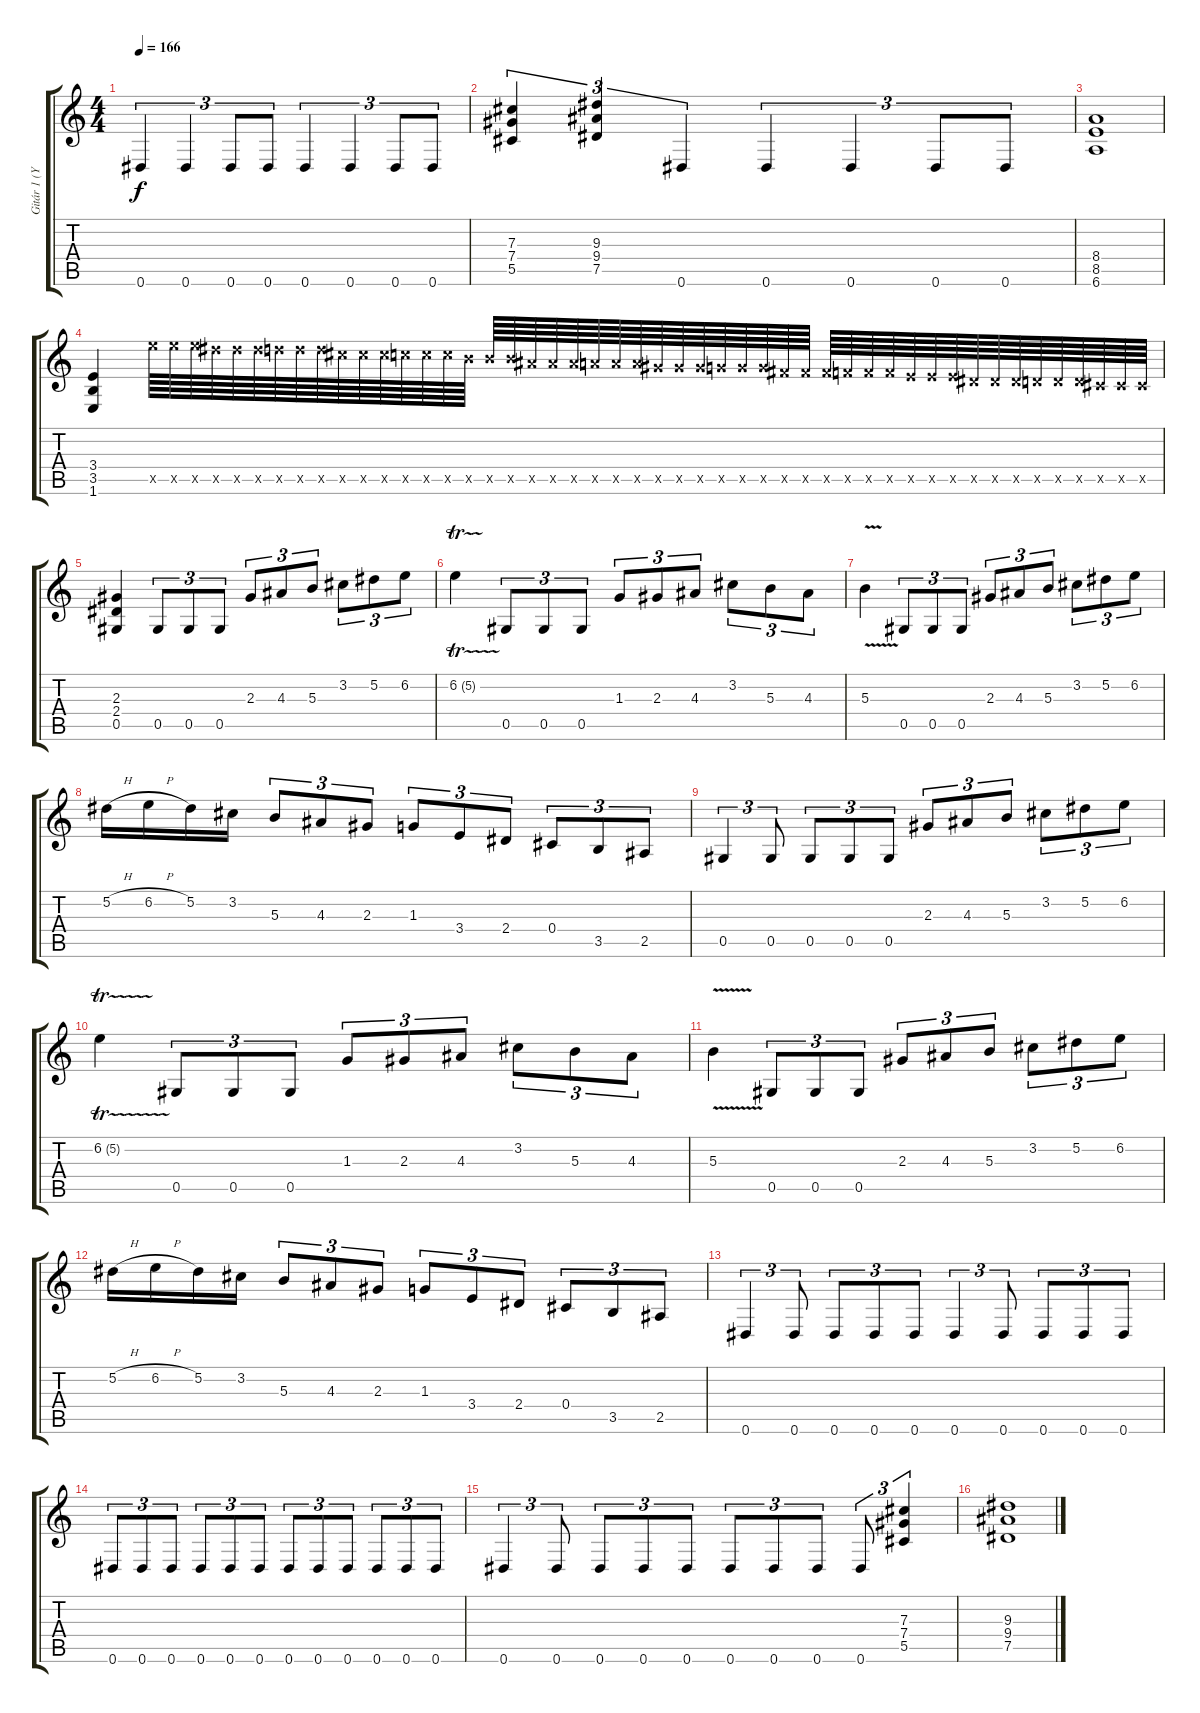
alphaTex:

\track ("Gitár 1 (Yngwie Malmsteen)" "Gitár 1 (Y") {instrument distortionguitar}
\staff {score tabs}
\tuning (Eb4 Bb3 Gb3 Db3 Ab2 Eb2) {hide}
\ts (4 4)
\tempo 166
\clef g2
\ks c
0.6.4{tu (3 2) dy f} 0.6.4{tu (3 2)} 0.6.8{tu (3 2)} 0.6.8{tu (3 2)} 0.6.4{tu (3 2)} 0.6.4{tu (3 2)} 0.6.8{tu (3 2)} 0.6.8{tu (3 2)} |
(7.3 7.4 5.5).4{tu (3 2)} (9.3 9.4 7.5).4{tu (3 2)} 0.6.4{tu (3 2)} 0.6.4{tu (3 2)} 0.6.4{tu (3 2)} 0.6.8{tu (3 2)} 0.6.8{tu (3 2)} |
(8.4 8.5 6.6).1 |
(3.4 3.5 1.6).4 20.5{x}.64 20.5{x}.64 20.5{x}.64 19.5{x}.64 19.5{x}.64 19.5{x}.64 18.5{x}.64 18.5{x}.64 18.5{x}.64 17.5{x}.64 17.5{x}.64 17.5{x}.64 16.5{x}.64 16.5{x}.64 16.5{x}.64 15.5{x}.64 15.5{x}.64 15.5{x}.64 14.5{x}.64 14.5{x}.64 14.5{x}.64 13.5{x}.64 13.5{x}.64 13.5{x}.64 12.5{x}.64 12.5{x}.64 12.5{x}.64 11.5{x}.64 11.5{x}.64 11.5{x}.64 10.5{x}.64 10.5{x}.64 10.5{x}.64 9.5{x}.64 9.5{x}.64 9.5{x}.64 8.5{x}.64 8.5{x}.64 8.5{x}.64 7.5{x}.64 7.5{x}.64 7.5{x}.64 6.5{x}.64 6.5{x}.64 6.5{x}.64 5.5{x}.64 5.5{x}.64 5.5{x}.64 |
(2.3 2.4 0.5).4 0.5.8{tu (3 2)} 0.5.8{tu (3 2)} 0.5.8{tu (3 2)} 2.3.8{tu (3 2)} 4.3.8{tu (3 2)} 5.3.8{tu (3 2)} 3.2.8{tu (3 2)} 5.2.8{tu (3 2)} 6.2.8{tu (3 2)} |
6.2{tr (5 16)}.4 0.5.8{tu (3 2)} 0.5.8{tu (3 2)} 0.5.8{tu (3 2)} 1.3.8{tu (3 2)} 2.3.8{tu (3 2)} 4.3.8{tu (3 2)} 3.2.8{tu (3 2)} 5.3.8{tu (3 2)} 4.3.8{tu (3 2)} |
5.3{v}.4 0.5.8{tu (3 2)} 0.5.8{tu (3 2)} 0.5.8{tu (3 2)} 2.3.8{tu (3 2)} 4.3.8{tu (3 2)} 5.3.8{tu (3 2)} 3.2.8{tu (3 2)} 5.2.8{tu (3 2)} 6.2.8{tu (3 2)} |
5.2{h}.16 6.2{h}.16 5.2.16 3.2.16 5.3.8{tu (3 2)} 4.3.8{tu (3 2)} 2.3.8{tu (3 2)} 1.3.8{tu (3 2)} 3.4.8{tu (3 2)} 2.4.8{tu (3 2)} 0.4.8{tu (3 2)} 3.5.8{tu (3 2)} 2.5.8{tu (3 2)} |
0.5.4{tu (3 2)} 0.5.8{tu (3 2)} 0.5.8{tu (3 2)} 0.5.8{tu (3 2)} 0.5.8{tu (3 2)} 2.3.8{tu (3 2)} 4.3.8{tu (3 2)} 5.3.8{tu (3 2)} 3.2.8{tu (3 2)} 5.2.8{tu (3 2)} 6.2.8{tu (3 2)} |
6.2{tr (5 16)}.4 0.5.8{tu (3 2)} 0.5.8{tu (3 2)} 0.5.8{tu (3 2)} 1.3.8{tu (3 2)} 2.3.8{tu (3 2)} 4.3.8{tu (3 2)} 3.2.8{tu (3 2)} 5.3.8{tu (3 2)} 4.3.8{tu (3 2)} |
5.3{v}.4 0.5.8{tu (3 2)} 0.5.8{tu (3 2)} 0.5.8{tu (3 2)} 2.3.8{tu (3 2)} 4.3.8{tu (3 2)} 5.3.8{tu (3 2)} 3.2.8{tu (3 2)} 5.2.8{tu (3 2)} 6.2.8{tu (3 2)} |
5.2{h}.16 6.2{h}.16 5.2.16 3.2.16 5.3.8{tu (3 2)} 4.3.8{tu (3 2)} 2.3.8{tu (3 2)} 1.3.8{tu (3 2)} 3.4.8{tu (3 2)} 2.4.8{tu (3 2)} 0.4.8{tu (3 2)} 3.5.8{tu (3 2)} 2.5.8{tu (3 2)} |
0.6.4{tu (3 2)} 0.6.8{tu (3 2)} 0.6.8{tu (3 2)} 0.6.8{tu (3 2)} 0.6.8{tu (3 2)} 0.6.4{tu (3 2)} 0.6.8{tu (3 2)} 0.6.8{tu (3 2)} 0.6.8{tu (3 2)} 0.6.8{tu (3 2)} |
0.6.8{tu (3 2)} 0.6.8{tu (3 2)} 0.6.8{tu (3 2)} 0.6.8{tu (3 2)} 0.6.8{tu (3 2)} 0.6.8{tu (3 2)} 0.6.8{tu (3 2)} 0.6.8{tu (3 2)} 0.6.8{tu (3 2)} 0.6.8{tu (3 2)} 0.6.8{tu (3 2)} 0.6.8{tu (3 2)} |
0.6.4{tu (3 2)} 0.6.8{tu (3 2)} 0.6.8{tu (3 2)} 0.6.8{tu (3 2)} 0.6.8{tu (3 2)} 0.6.8{tu (3 2)} 0.6.8{tu (3 2)} 0.6.8{tu (3 2)} 0.6.8{tu (3 2)} (7.3 7.4 5.5).4{tu (3 2)} |
(9.3 9.4 7.5).1
